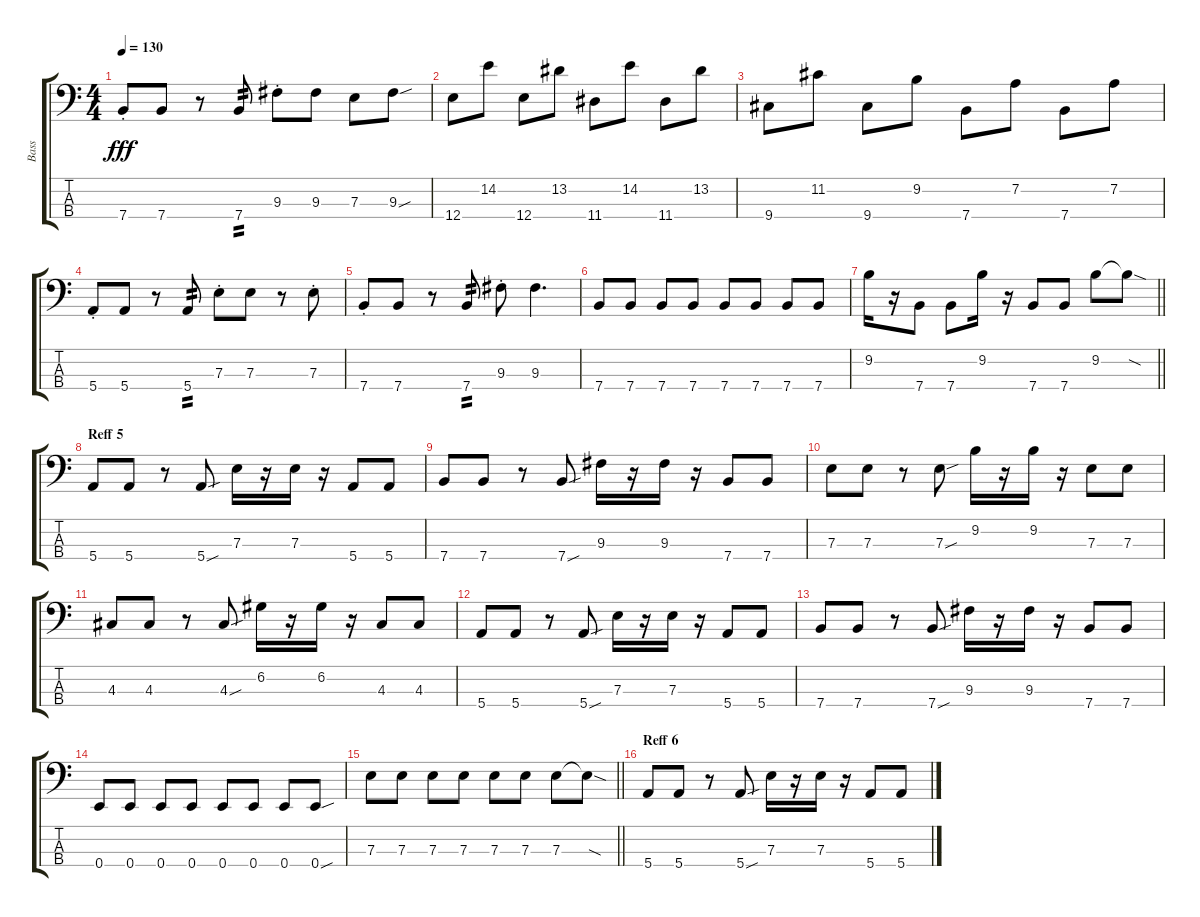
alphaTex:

\track ("Bass" "Bass") {instrument electricbassfinger}
\staff {score tabs}
\tuning (G2 D2 A1 E1) {hide}
\ts (4 4)
\tempo 130
\clef f4
\ks c
7.4{st}.8{dy fff} 7.4.8 r.8 7.4.8{tp 2} 9.3{st}.8 9.3.8 7.3.8 9.3{sou}.8 |
12.4.8 14.2.8 12.4.8 13.2.8 11.4.8 14.2.8 11.4.8 13.2.8 |
9.4.8 11.2.8 9.4.8 9.2.8 7.4.8 7.2.8 7.4.8 7.2.8 |
5.4{st}.8 5.4.8 r.8 5.4.8{tp 2} 7.3{st}.8 7.3.8 r.8 7.3{st}.8 |
7.4{st}.8 7.4.8 r.8 7.4.8{tp 2} 9.3{st}.8 9.3.4{d} |
7.4.8 7.4.8 7.4.8 7.4.8 7.4.8 7.4.8 7.4.8 7.4.8 |
\barLineRight lightlight
9.2.16 r.16 7.4.8 7.4.8 9.2.16 r.16 7.4.8 7.4.8 9.2.8 9.2{sod t}.8 |
\section ("" "Reff 5")
5.4.8 5.4.8 r.8 5.4{sou}.8 7.3.16 r.16 7.3.16 r.16 5.4.8 5.4.8 |
7.4.8 7.4.8 r.8 7.4{sou}.8 9.3.16 r.16 9.3.16 r.16 7.4.8 7.4.8 |
7.3.8 7.3.8 r.8 7.3{sou}.8 9.2.16 r.16 9.2.16 r.16 7.3.8 7.3.8 |
4.3.8 4.3.8 r.8 4.3{sou}.8 6.2.16 r.16 6.2.16 r.16 4.3.8 4.3.8 |
5.4.8 5.4.8 r.8 5.4{sou}.8 7.3.16 r.16 7.3.16 r.16 5.4.8 5.4.8 |
7.4.8 7.4.8 r.8 7.4{sou}.8 9.3.16 r.16 9.3.16 r.16 7.4.8 7.4.8 |
0.4.8 0.4.8 0.4.8 0.4.8 0.4.8 0.4.8 0.4.8 0.4{sou}.8 |
\barLineRight lightlight
7.3.8 7.3.8 7.3.8 7.3.8 7.3.8 7.3.8 7.3.8 7.3{sod t}.8 |
\section ("" "Reff 6")
5.4.8 5.4.8 r.8 5.4{sou}.8 7.3.16 r.16 7.3.16 r.16 5.4.8 5.4.8
